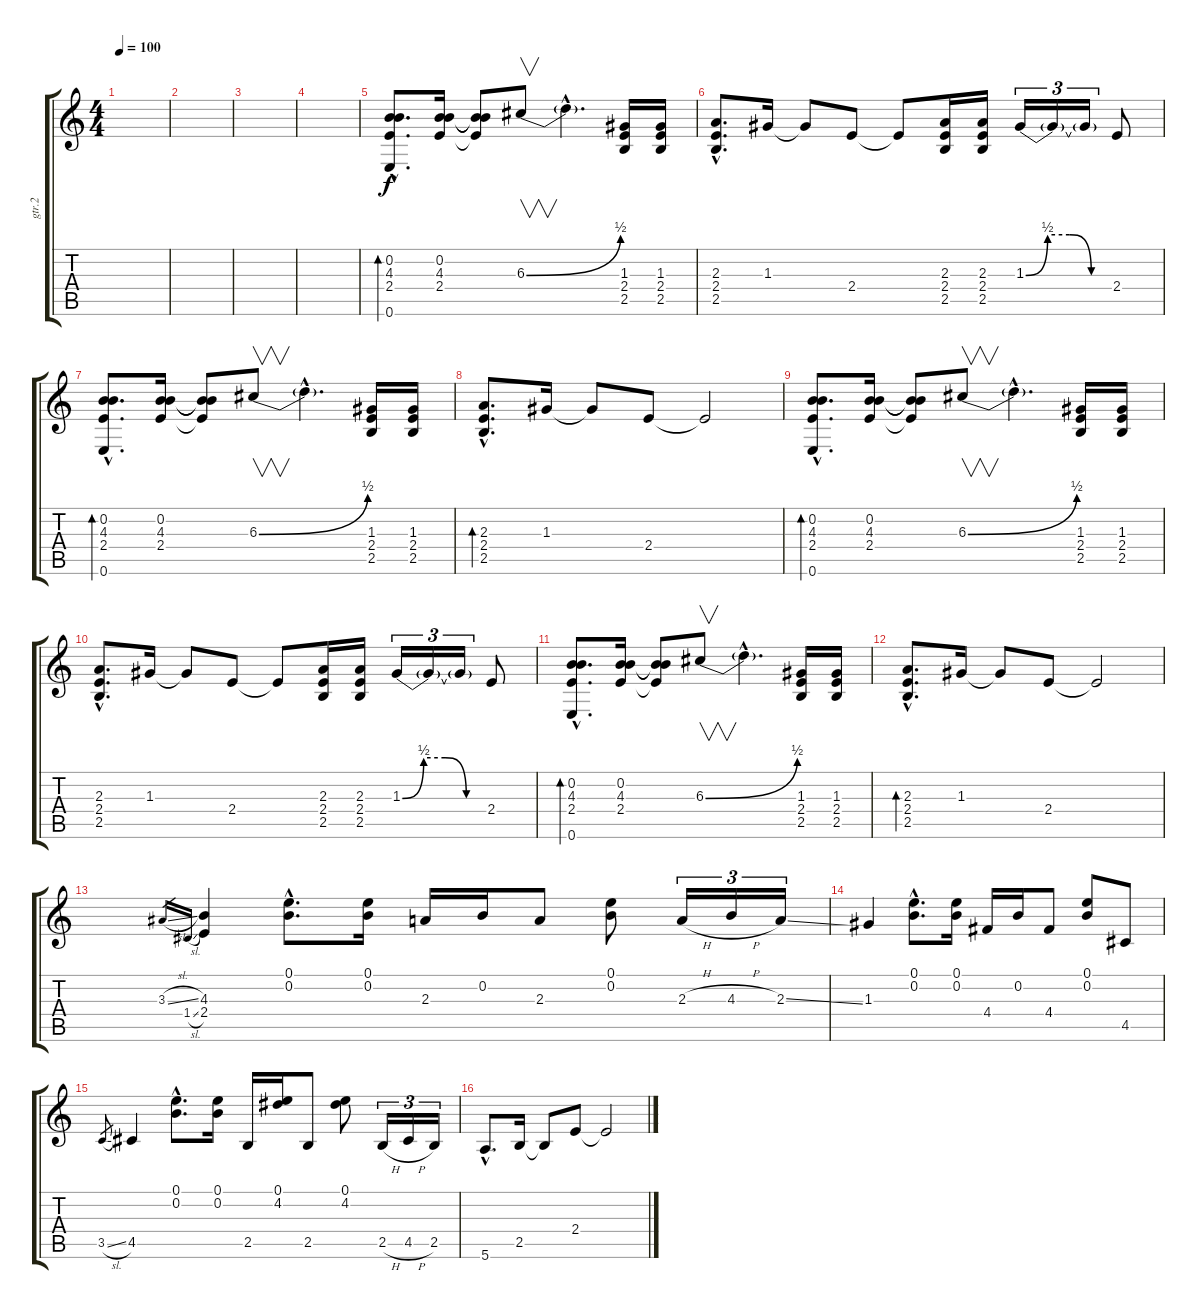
\track ("gtr.2" "gtr.2") {instrument overdrivenguitar}
\staff {score tabs}
\tuning (E4 B3 G3 D3 A2 E2) {hide}
\ts (4 4)
\tempo 100
\clef g2
\ks c
|
|
|
|
(0.2{hac} 4.3{hac} 2.4{hac} 0.6{hac}).8{d bd 60} (0.2 4.3 2.4).16 (0.2{t} 4.3{t} 2.4{t}).8 6.3{be (bend 0 0 60 2)}.8{v} 6.3{hac t}.4{d} (1.3 2.4 2.5).16 (1.3 2.4 2.5).16 |
(2.3{hac} 2.4{hac} 2.5{hac}).8{d} 1.3.16 1.3{t}.8 2.4.8 2.4{t}.8 (2.3 2.4 2.5).16 (2.3 2.4 2.5).16 1.3{be (custom 0 0 15 2 30 2 45 0 60 0)}.16{tu (3 2)} 1.3{t}.16{tu (3 2)} 1.3{t}.16{tu (3 2)} 2.4.8 |
(0.2{hac} 4.3{hac} 2.4{hac} 0.6{hac}).8{d bd 60} (0.2 4.3 2.4).16 (0.2{t} 4.3{t} 2.4{t}).8 6.3{be (bend 0 0 60 2)}.8{v} 6.3{hac t}.4{d} (1.3 2.4 2.5).16 (1.3 2.4 2.5).16 |
(2.3{hac} 2.4{hac} 2.5{hac}).8{d bd 60} 1.3.16 1.3{t}.8 2.4.8 2.4{t}.2 |
(0.2{hac} 4.3{hac} 2.4{hac} 0.6{hac}).8{d bd 60} (0.2 4.3 2.4).16 (0.2{t} 4.3{t} 2.4{t}).8 6.3{be (bend 0 0 60 2)}.8{v} 6.3{hac t}.4{d} (1.3 2.4 2.5).16 (1.3 2.4 2.5).16 |
(2.3{hac} 2.4{hac} 2.5{hac}).8{d} 1.3.16 1.3{t}.8 2.4.8 2.4{t}.8 (2.3 2.4 2.5).16 (2.3 2.4 2.5).16 1.3{be (custom 0 0 15 2 30 2 45 0 60 0)}.16{tu (3 2)} 1.3{t}.16{tu (3 2)} 1.3{t}.16{tu (3 2)} 2.4.8 |
(0.2{hac} 4.3{hac} 2.4{hac} 0.6{hac}).8{d bd 60} (0.2 4.3 2.4).16 (0.2{t} 4.3{t} 2.4{t}).8 6.3{be (bend 0 0 60 2)}.8{v} 6.3{hac t}.4{d} (1.3 2.4 2.5).16 (1.3 2.4 2.5).16 |
(2.3{hac} 2.4{hac} 2.5{hac}).8{d bd 60} 1.3.16 1.3{t}.8 2.4.8 2.4{t}.2 |
3.3{sl}.16{gr} 1.4{sl}.16{gr} (4.3 2.4).4{instrument electricguitarclean} (0.1{hac} 0.2{hac}).8{d} (0.1 0.2).16 2.3.16 0.2.16 2.3.8 (0.1 0.2).8 2.3{h}.16{tu (3 2)} 4.3{h}.16{tu (3 2)} 2.3{ss}.16{tu (3 2)} |
1.3.4 (0.1{hac} 0.2{hac}).8{d} (0.1 0.2).16 4.4.16 0.2.16 4.4.8 (0.1 0.2).8 4.5.8 |
3.5{sl}.8{gr} 4.5.4 (0.1{hac} 0.2{hac}).8{d} (0.1 0.2).16 2.5.16 (0.1 4.2).16 2.5.8 (0.1 4.2).8 2.5{h}.16{tu (3 2)} 4.5{h}.16{tu (3 2)} 2.5.16{tu (3 2)} |
5.6{hac}.8{d} 2.5.16 2.5{t}.8 2.4.8 2.4{t}.2
